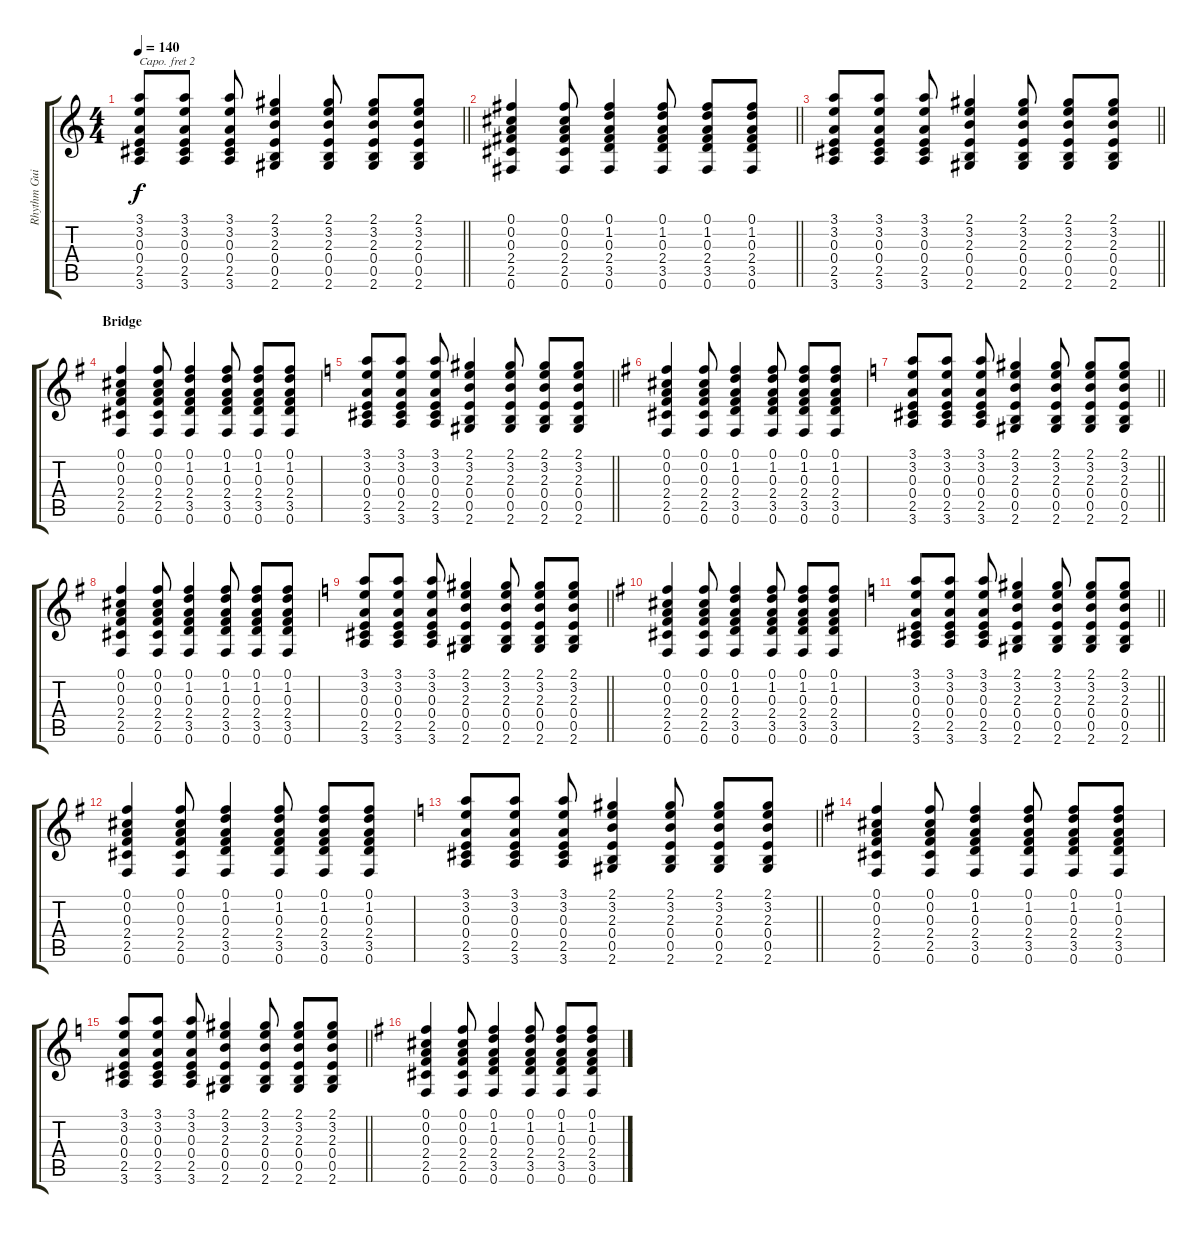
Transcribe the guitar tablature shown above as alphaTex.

\track ("Rhythm Guitar" "Rhythm Gui") {instrument acousticguitarsteel}
\staff {score tabs}
\capo 2
\tuning (E4 B3 G3 D3 A2 E2) {hide}
\ts (4 4)
\tempo 140
\clef g2
\barLineRight lightlight
\ks c
(3.1 3.2 0.3 0.4 2.5 3.6).8{dy f} (3.1 3.2 0.3 0.4 2.5 3.6).8 (3.1 3.2 0.3 0.4 2.5 3.6).8 (2.1 3.2 2.3 0.4 0.5 2.6).4 (2.1 3.2 2.3 0.4 0.5 2.6).8 (2.1 3.2 2.3 0.4 0.5 2.6).8 (2.1 3.2 2.3 0.4 0.5 2.6).8 |
\barLineRight lightlight
(0.1 0.2 0.3 2.4 2.5 0.6).4{volume 8 instrument acousticguitarsteel} (0.1 0.2 0.3 2.4 2.5 0.6).8 (0.1 1.2 0.3 2.4 3.5 0.6).4 (0.1 1.2 0.3 2.4 3.5 0.6).8 (0.1 1.2 0.3 2.4 3.5 0.6).8 (0.1 1.2 0.3 2.4 3.5 0.6).8 |
\barLineRight lightlight
(3.1 3.2 0.3 0.4 2.5 3.6).8 (3.1 3.2 0.3 0.4 2.5 3.6).8 (3.1 3.2 0.3 0.4 2.5 3.6).8 (2.1 3.2 2.3 0.4 0.5 2.6).4 (2.1 3.2 2.3 0.4 0.5 2.6).8 (2.1 3.2 2.3 0.4 0.5 2.6).8 (2.1 3.2 2.3 0.4 0.5 2.6).8 |
\section ("" "Bridge")
\ks g
(0.1 0.2 0.3 2.4 2.5 0.6).4 (0.1 0.2 0.3 2.4 2.5 0.6).8 (0.1 1.2 0.3 2.4 3.5 0.6).4 (0.1 1.2 0.3 2.4 3.5 0.6).8 (0.1 1.2 0.3 2.4 3.5 0.6).8 (0.1 1.2 0.3 2.4 3.5 0.6).8 |
\barLineRight lightlight
\ks c
(3.1 3.2 0.3 0.4 2.5 3.6).8 (3.1 3.2 0.3 0.4 2.5 3.6).8 (3.1 3.2 0.3 0.4 2.5 3.6).8 (2.1 3.2 2.3 0.4 0.5 2.6).4 (2.1 3.2 2.3 0.4 0.5 2.6).8 (2.1 3.2 2.3 0.4 0.5 2.6).8 (2.1 3.2 2.3 0.4 0.5 2.6).8 |
\ks g
(0.1 0.2 0.3 2.4 2.5 0.6).4 (0.1 0.2 0.3 2.4 2.5 0.6).8 (0.1 1.2 0.3 2.4 3.5 0.6).4 (0.1 1.2 0.3 2.4 3.5 0.6).8 (0.1 1.2 0.3 2.4 3.5 0.6).8 (0.1 1.2 0.3 2.4 3.5 0.6).8 |
\barLineRight lightlight
\ks c
(3.1 3.2 0.3 0.4 2.5 3.6).8 (3.1 3.2 0.3 0.4 2.5 3.6).8 (3.1 3.2 0.3 0.4 2.5 3.6).8 (2.1 3.2 2.3 0.4 0.5 2.6).4 (2.1 3.2 2.3 0.4 0.5 2.6).8 (2.1 3.2 2.3 0.4 0.5 2.6).8 (2.1 3.2 2.3 0.4 0.5 2.6).8 |
\ks g
(0.1 0.2 0.3 2.4 2.5 0.6).4{volume 8} (0.1 0.2 0.3 2.4 2.5 0.6).8 (0.1 1.2 0.3 2.4 3.5 0.6).4 (0.1 1.2 0.3 2.4 3.5 0.6).8 (0.1 1.2 0.3 2.4 3.5 0.6).8 (0.1 1.2 0.3 2.4 3.5 0.6).8 |
\barLineRight lightlight
\ks c
(3.1 3.2 0.3 0.4 2.5 3.6).8 (3.1 3.2 0.3 0.4 2.5 3.6).8 (3.1 3.2 0.3 0.4 2.5 3.6).8 (2.1 3.2 2.3 0.4 0.5 2.6).4 (2.1 3.2 2.3 0.4 0.5 2.6).8 (2.1 3.2 2.3 0.4 0.5 2.6).8 (2.1 3.2 2.3 0.4 0.5 2.6).8 |
\ks g
(0.1 0.2 0.3 2.4 2.5 0.6).4 (0.1 0.2 0.3 2.4 2.5 0.6).8 (0.1 1.2 0.3 2.4 3.5 0.6).4 (0.1 1.2 0.3 2.4 3.5 0.6).8 (0.1 1.2 0.3 2.4 3.5 0.6).8 (0.1 1.2 0.3 2.4 3.5 0.6).8 |
\barLineRight lightlight
\ks c
(3.1 3.2 0.3 0.4 2.5 3.6).8 (3.1 3.2 0.3 0.4 2.5 3.6).8 (3.1 3.2 0.3 0.4 2.5 3.6).8 (2.1 3.2 2.3 0.4 0.5 2.6).4 (2.1 3.2 2.3 0.4 0.5 2.6).8 (2.1 3.2 2.3 0.4 0.5 2.6).8 (2.1 3.2 2.3 0.4 0.5 2.6).8 |
\ks g
(0.1 0.2 0.3 2.4 2.5 0.6).4{volume 4} (0.1 0.2 0.3 2.4 2.5 0.6).8 (0.1 1.2 0.3 2.4 3.5 0.6).4 (0.1 1.2 0.3 2.4 3.5 0.6).8 (0.1 1.2 0.3 2.4 3.5 0.6).8 (0.1 1.2 0.3 2.4 3.5 0.6).8 |
\barLineRight lightlight
\ks c
(3.1 3.2 0.3 0.4 2.5 3.6).8 (3.1 3.2 0.3 0.4 2.5 3.6).8 (3.1 3.2 0.3 0.4 2.5 3.6).8 (2.1 3.2 2.3 0.4 0.5 2.6).4 (2.1 3.2 2.3 0.4 0.5 2.6).8 (2.1 3.2 2.3 0.4 0.5 2.6).8 (2.1 3.2 2.3 0.4 0.5 2.6).8 |
\ks g
(0.1 0.2 0.3 2.4 2.5 0.6).4 (0.1 0.2 0.3 2.4 2.5 0.6).8 (0.1 1.2 0.3 2.4 3.5 0.6).4 (0.1 1.2 0.3 2.4 3.5 0.6).8 (0.1 1.2 0.3 2.4 3.5 0.6).8 (0.1 1.2 0.3 2.4 3.5 0.6).8 |
\barLineRight lightlight
\ks c
(3.1 3.2 0.3 0.4 2.5 3.6).8 (3.1 3.2 0.3 0.4 2.5 3.6).8 (3.1 3.2 0.3 0.4 2.5 3.6).8 (2.1 3.2 2.3 0.4 0.5 2.6).4 (2.1 3.2 2.3 0.4 0.5 2.6).8 (2.1 3.2 2.3 0.4 0.5 2.6).8 (2.1 3.2 2.3 0.4 0.5 2.6).8 |
\ks g
(0.1 0.2 0.3 2.4 2.5 0.6).4{volume 0} (0.1 0.2 0.3 2.4 2.5 0.6).8 (0.1 1.2 0.3 2.4 3.5 0.6).4 (0.1 1.2 0.3 2.4 3.5 0.6).8 (0.1 1.2 0.3 2.4 3.5 0.6).8 (0.1 1.2 0.3 2.4 3.5 0.6).8
